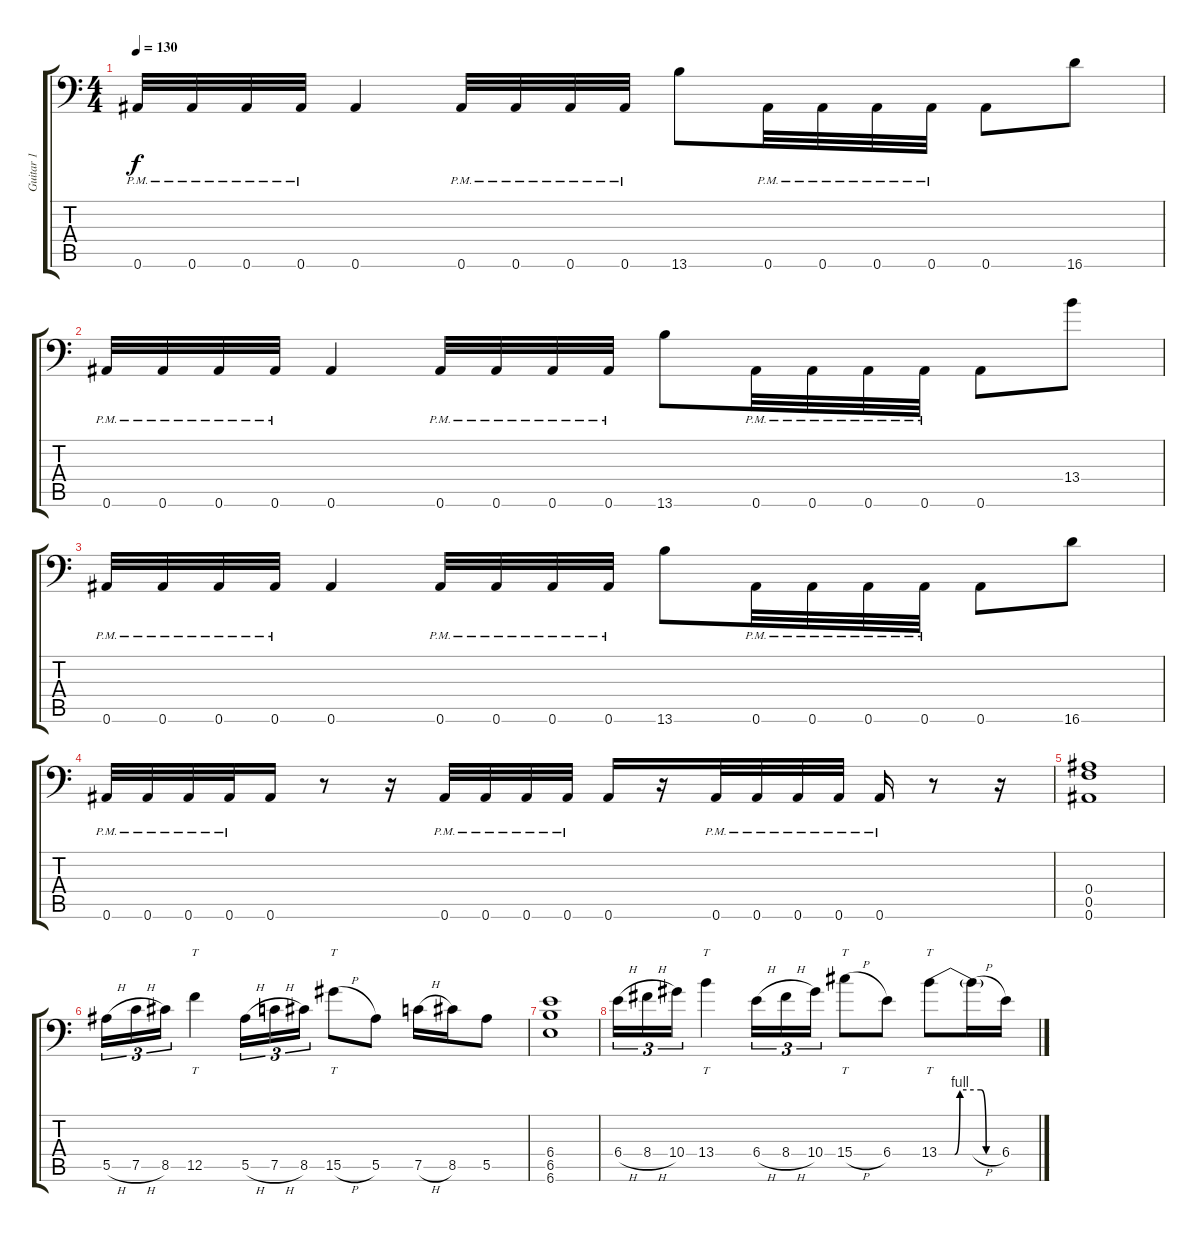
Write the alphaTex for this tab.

\track ("Guitar 1" "Guitar 1") {instrument distortionguitar}
\staff {score tabs}
\tuning (C4 G3 Eb3 Bb2 F2 Bb1) {hide}
\ts (4 4)
\tempo 130
\clef f4
\ks c
0.6{pm}.32{dy f} 0.6{pm}.32 0.6{pm}.32 0.6{pm}.32 0.6.4 0.6{pm}.32 0.6{pm}.32 0.6{pm}.32 0.6{pm}.32 13.6.8 0.6{pm}.32 0.6{pm}.32 0.6{pm}.32 0.6{pm}.32 0.6.8 16.6.8 |
0.6{pm}.32 0.6{pm}.32 0.6{pm}.32 0.6{pm}.32 0.6.4 0.6{pm}.32 0.6{pm}.32 0.6{pm}.32 0.6{pm}.32 13.6.8 0.6{pm}.32 0.6{pm}.32 0.6{pm}.32 0.6{pm}.32 0.6.8 13.4.8 |
0.6{pm}.32 0.6{pm}.32 0.6{pm}.32 0.6{pm}.32 0.6.4 0.6{pm}.32 0.6{pm}.32 0.6{pm}.32 0.6{pm}.32 13.6.8 0.6{pm}.32 0.6{pm}.32 0.6{pm}.32 0.6{pm}.32 0.6.8 16.6.8 |
0.6{pm}.32 0.6{pm}.32 0.6{pm}.32 0.6{pm}.32 0.6.16 r.8 r.16 0.6{pm}.32 0.6{pm}.32 0.6{pm}.32 0.6{pm}.32 0.6.16 r.16 0.6{pm}.32 0.6{pm}.32 0.6{pm}.32 0.6{pm}.32 0.6{pm}.16 r.8 r.16 |
(0.4 0.5 0.6).1 |
5.5{h}.16{tu (3 2)} 7.5{h}.16{tu (3 2)} 8.5.16{tu (3 2)} 12.5.4{tt} 5.5{h}.16{tu (3 2)} 7.5{h}.16{tu (3 2)} 8.5.16{tu (3 2)} 15.5{h}.8{tt} 5.5.8 7.5{h}.16 8.5.16 5.5.8 |
(6.4 6.5 6.6).1 |
6.4{h}.16{tu (3 2)} 8.4{h}.16{tu (3 2)} 10.4.16{tu (3 2)} 13.4.4{tt} 6.4{h}.16{tu (3 2)} 8.4{h}.16{tu (3 2)} 10.4.16{tu (3 2)} 15.4{h}.8{tt} 6.4.8 13.4{be (custom 0 0 15 0 20 4 40 4 45 0 60 0)}.8{tt} 13.4{h t}.16 6.4.16
